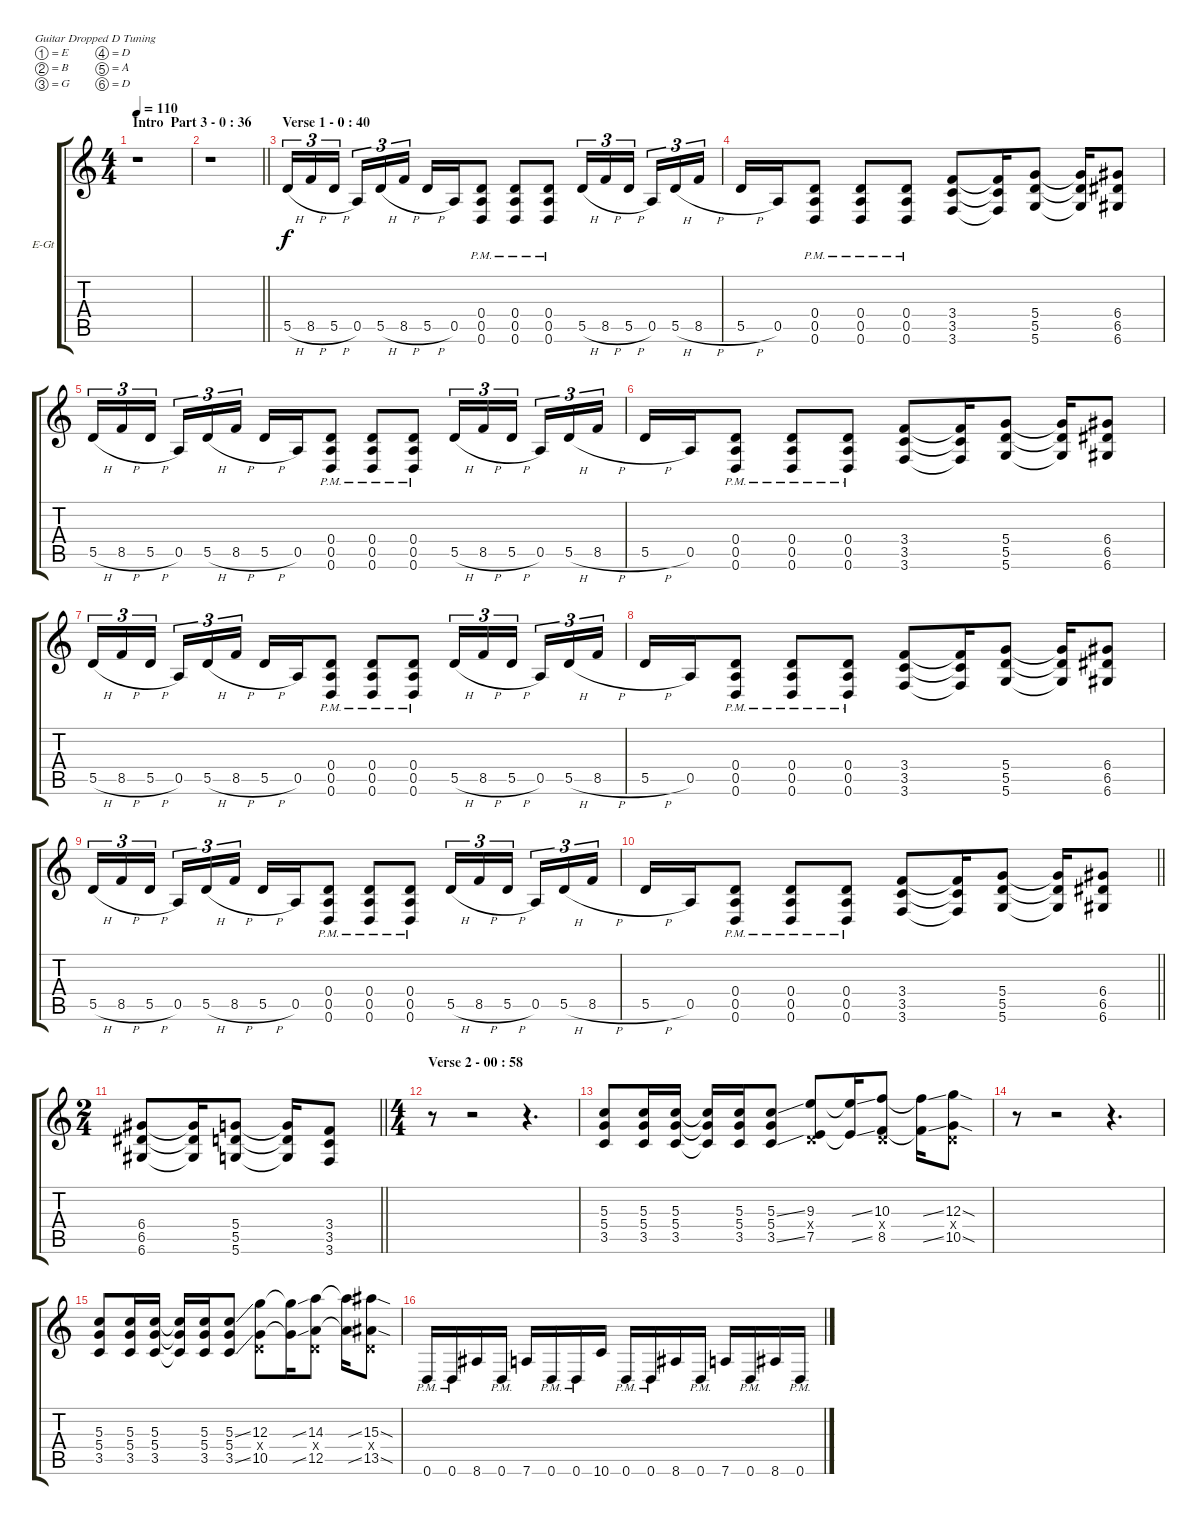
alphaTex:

\bracketExtendMode groupsimilarinstruments
\firstSystemTrackNameOrientation horizontal
\otherSystemsTrackNameOrientation horizontal
\track ("  Zacky Vengeance - Lead" "E-Gt") {instrument overdrivenguitar}
\staff {score tabs}
\tuning (E4 B3 G3 D3 A2 D2)
\ts (4 4)
\section ("" "Intro  Part 3 - 0 : 36")
\tempo 110
\clef g2
\ks c
r.1{dy f} |
\barLineRight lightlight
r.1 |
\section ("" "Verse 1 - 0 : 40")
5.5{h}.16{tu (3 2)} 8.5{h}.16{tu (3 2)} 5.5{h}.16{tu (3 2)} 0.5.16{tu (3 2)} 5.5{h}.16{tu (3 2)} 8.5{h}.16{tu (3 2)} 5.5{h}.16 0.5.16 (0.4{pm} 0.5{pm} 0.6{pm}).8 (0.4{pm} 0.5{pm} 0.6{pm}).8 (0.4{pm} 0.5{pm} 0.6{pm}).8 5.5{h}.16{tu (3 2)} 8.5{h}.16{tu (3 2)} 5.5{h}.16{tu (3 2)} 0.5.16{tu (3 2)} 5.5{h}.16{tu (3 2)} 8.5{h}.16{tu (3 2)} |
5.5{h}.16 0.5.16 (0.4{pm} 0.5{pm} 0.6{pm}).8 (0.4{pm} 0.5{pm} 0.6{pm}).8 (0.4{pm} 0.5{pm} 0.6{pm}).8 (3.4 3.5 3.6).8 (3.4{t} 3.5{t} 3.6{t}).16 (5.4 5.5 5.6).8 (5.4{t} 5.5{t} 5.6{t}).16 (6.4 6.5 6.6).8 |
5.5{h}.16{tu (3 2)} 8.5{h}.16{tu (3 2)} 5.5{h}.16{tu (3 2)} 0.5.16{tu (3 2)} 5.5{h}.16{tu (3 2)} 8.5{h}.16{tu (3 2)} 5.5{h}.16 0.5.16 (0.4{pm} 0.5{pm} 0.6{pm}).8 (0.4{pm} 0.5{pm} 0.6{pm}).8 (0.4{pm} 0.5{pm} 0.6{pm}).8 5.5{h}.16{tu (3 2)} 8.5{h}.16{tu (3 2)} 5.5{h}.16{tu (3 2)} 0.5.16{tu (3 2)} 5.5{h}.16{tu (3 2)} 8.5{h}.16{tu (3 2)} |
5.5{h}.16 0.5.16 (0.4{pm} 0.5{pm} 0.6{pm}).8 (0.4{pm} 0.5{pm} 0.6{pm}).8 (0.4{pm} 0.5{pm} 0.6{pm}).8 (3.4 3.5 3.6).8 (3.4{t} 3.5{t} 3.6{t}).16 (5.4 5.5 5.6).8 (5.4{t} 5.5{t} 5.6{t}).16 (6.4 6.5 6.6).8 |
5.5{h}.16{tu (3 2)} 8.5{h}.16{tu (3 2)} 5.5{h}.16{tu (3 2)} 0.5.16{tu (3 2)} 5.5{h}.16{tu (3 2)} 8.5{h}.16{tu (3 2)} 5.5{h}.16 0.5.16 (0.4{pm} 0.5{pm} 0.6{pm}).8 (0.4{pm} 0.5{pm} 0.6{pm}).8 (0.4{pm} 0.5{pm} 0.6{pm}).8 5.5{h}.16{tu (3 2)} 8.5{h}.16{tu (3 2)} 5.5{h}.16{tu (3 2)} 0.5.16{tu (3 2)} 5.5{h}.16{tu (3 2)} 8.5{h}.16{tu (3 2)} |
5.5{h}.16 0.5.16 (0.4{pm} 0.5{pm} 0.6{pm}).8 (0.4{pm} 0.5{pm} 0.6{pm}).8 (0.4{pm} 0.5{pm} 0.6{pm}).8 (3.4 3.5 3.6).8 (3.4{t} 3.5{t} 3.6{t}).16 (5.4 5.5 5.6).8 (5.4{t} 5.5{t} 5.6{t}).16 (6.4 6.5 6.6).8 |
5.5{h}.16{tu (3 2)} 8.5{h}.16{tu (3 2)} 5.5{h}.16{tu (3 2)} 0.5.16{tu (3 2)} 5.5{h}.16{tu (3 2)} 8.5{h}.16{tu (3 2)} 5.5{h}.16 0.5.16 (0.4{pm} 0.5{pm} 0.6{pm}).8 (0.4{pm} 0.5{pm} 0.6{pm}).8 (0.4{pm} 0.5{pm} 0.6{pm}).8 5.5{h}.16{tu (3 2)} 8.5{h}.16{tu (3 2)} 5.5{h}.16{tu (3 2)} 0.5.16{tu (3 2)} 5.5{h}.16{tu (3 2)} 8.5{h}.16{tu (3 2)} |
\barLineRight lightlight
5.5{h}.16 0.5.16 (0.4{pm} 0.5{pm} 0.6{pm}).8 (0.4{pm} 0.5{pm} 0.6{pm}).8 (0.4{pm} 0.5{pm} 0.6{pm}).8 (3.4 3.5 3.6).8 (3.4{t} 3.5{t} 3.6{t}).16 (5.4 5.5 5.6).8 (5.4{t} 5.5{t} 5.6{t}).16 (6.4 6.5 6.6).8 |
\ts (2 4)
\beaming (8 2 2)
\barLineRight lightlight
(6.4 6.5 6.6).8 (6.4{t} 6.5{t} 6.6{t}).16 (5.4 5.5 5.6).8 (5.4{t} 5.5{t} 5.6{t}).16 (3.4 3.5 3.6).8 |
\ts (4 4)
\beaming (8 2 2 2 2)
\section ("" "Verse 2 - 00 : 58")
r.8 r.2 r.4{d} |
(5.3 5.4 3.5).8 (5.3 5.4 3.5).16 (5.3 5.4 3.5).16 (5.3{t} 5.4{t} 3.5{t}).16 (5.3 5.4 3.5).16 (5.3{ss} 5.4 3.5{ss}).8 (9.3 0.4{x} 7.5).8 (9.3{ss t} 7.5{ss t}).16 (10.3 0.4{x} 8.5).8 (10.3{ss t} 8.5{ss t}).16 (12.3{sod} 0.4{x} 10.5{sod}).8 |
r.8 r.2 r.4{d} |
(5.3 5.4 3.5).8 (5.3 5.4 3.5).16 (5.3 5.4 3.5).16 (5.3{t} 5.4{t} 3.5{t}).16 (5.3 5.4 3.5).16 (5.3{ss} 5.4 3.5{ss}).8 (12.3 0.4{x} 10.5).8 (12.3{ss t} 10.5{ss t}).16 (14.3 0.4{x} 12.5).8 (14.3{ss t} 12.5{ss t}).16 (15.3{sod} 0.4{x} 13.5{sod}).8 |
0.6{pm}.16 0.6{pm}.16 8.6.16 0.6{pm}.16 7.6.16 0.6{pm}.16 0.6{pm}.16 10.6.16 0.6{pm}.16 0.6{pm}.16 8.6.16 0.6{pm}.16 7.6.16 0.6{pm}.16 8.6.16 0.6{pm}.16
